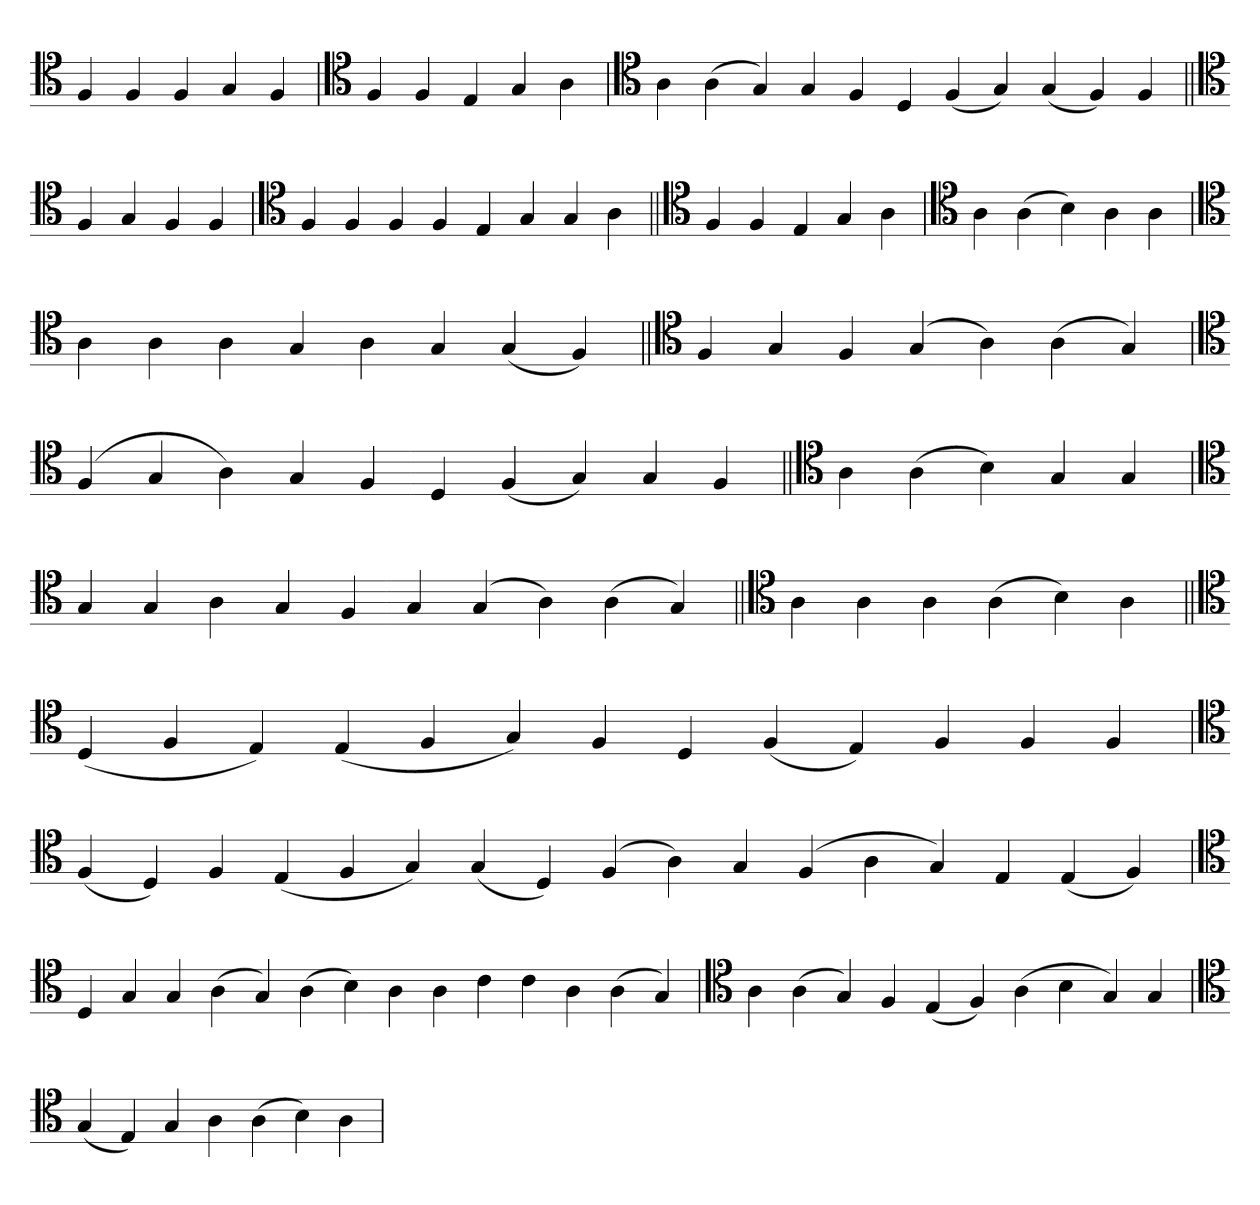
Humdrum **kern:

**kern
*part1
*staff1
*clefC4
=
4F
4F
4F
4G
4F
=`
*clefC4
4F
4F
4E
4G
4A
='
*clefC4
4A
(4A
4G)
4G
4F
4D
(4F
4G)
(4G
4F)
4F
=||
*clefC4
4F
4G
4F
4F
=`
*clefC4
4F
4F
4F
4F
4E
4G
4G
4A
=||
*clefC4
4F
4F
4E
4G
4A
=`
*clefC4
4A
(4A
4B)
4A
4A
=`
*clefC4
4A
4A
4A
4G
4A
4G
(4G
4F)
=||
*clefC4
4F
4G
4F
(4G
4A)
(4A
4G)
='
*clefC4
(4F
4G
4A)
4G
4F
4D
(4F
4G)
4G
4F
=||
*clefC4
4A
(4A
4B)
4G
4G
=`
*clefC4
4G
4G
4A
4G
4F
4G
(4G
4A)
(4A
4G)
=||
*clefC4
4A
4A
4A
(4A
4B)
4A
=||
*clefC4
(4D
4F
4E)
(4E
4F
4G)
4F
4D
(4F
4E)
4F
4F
4F
=`
*clefC4
(4F
4D)
4F
(4E
4F
4G)
(4G
4D)
(4F
4A)
4G
(4F
4A
4G)
4E
(4E
4F)
='
*clefC4
4D
4G
4G
(4A
4G)
(4A
4B)
4A
4A
4c
4c
4A
(4A
4G)
=`
*clefC4
4A
(4A
4G)
4F
(4E
4F)
(4A
4B
4G)
4G
=
*clefC4
(4G
4E)
4G
4A
(4A
4B)
4A
=`
*-
